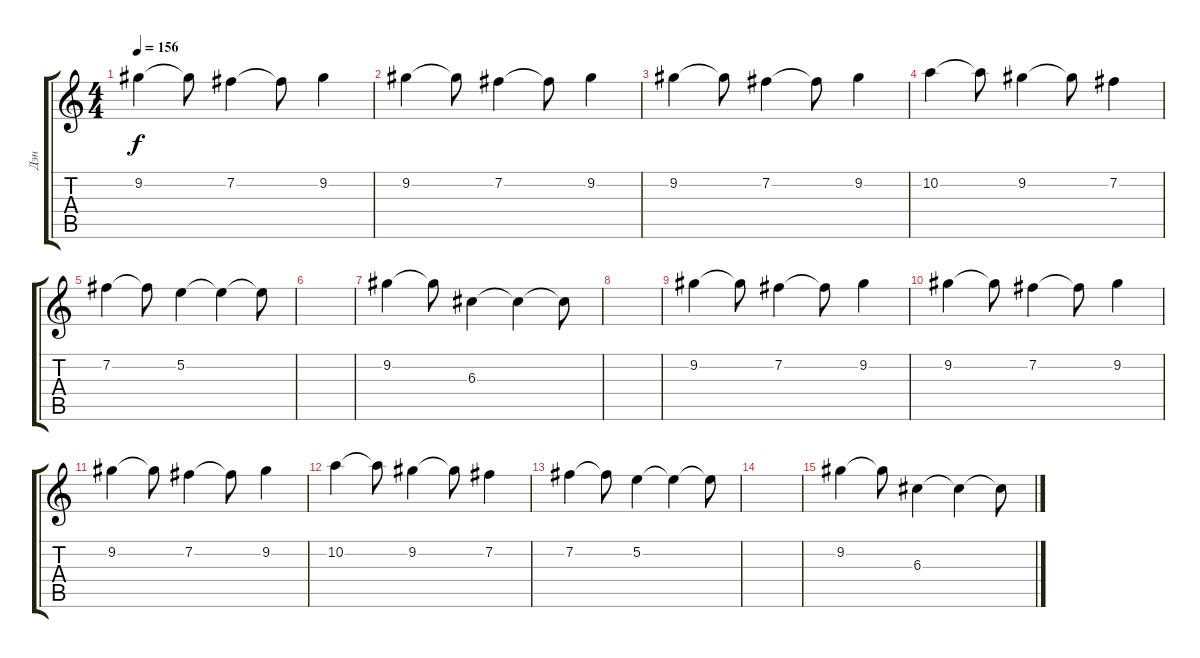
\track ("Дэн" "Дэн") {instrument acousticguitarsteel}
\staff {score tabs}
\tuning (E4 B3 G3 D3 A2 E2) {hide}
\ts (4 4)
\tempo 156
\clef g2
\ks c
9.2.4{dy f} 9.2{t}.8 7.2.4 7.2{t}.8 9.2.4 |
9.2.4 9.2{t}.8 7.2.4 7.2{t}.8 9.2.4 |
9.2.4 9.2{t}.8 7.2.4 7.2{t}.8 9.2.4 |
10.2.4 10.2{t}.8 9.2.4 9.2{t}.8 7.2.4 |
7.2.4 7.2{t}.8 5.2.4 5.2{t}.4 5.2{t}.8 |
|
9.2.4 9.2{t}.8 6.3.4 6.3{t}.4 6.3{t}.8 |
|
9.2.4 9.2{t}.8 7.2.4 7.2{t}.8 9.2.4 |
9.2.4 9.2{t}.8 7.2.4 7.2{t}.8 9.2.4 |
9.2.4 9.2{t}.8 7.2.4 7.2{t}.8 9.2.4 |
10.2.4 10.2{t}.8 9.2.4 9.2{t}.8 7.2.4 |
7.2.4 7.2{t}.8 5.2.4 5.2{t}.4 5.2{t}.8 |
|
9.2.4 9.2{t}.8 6.3.4 6.3{t}.4 6.3{t}.8
